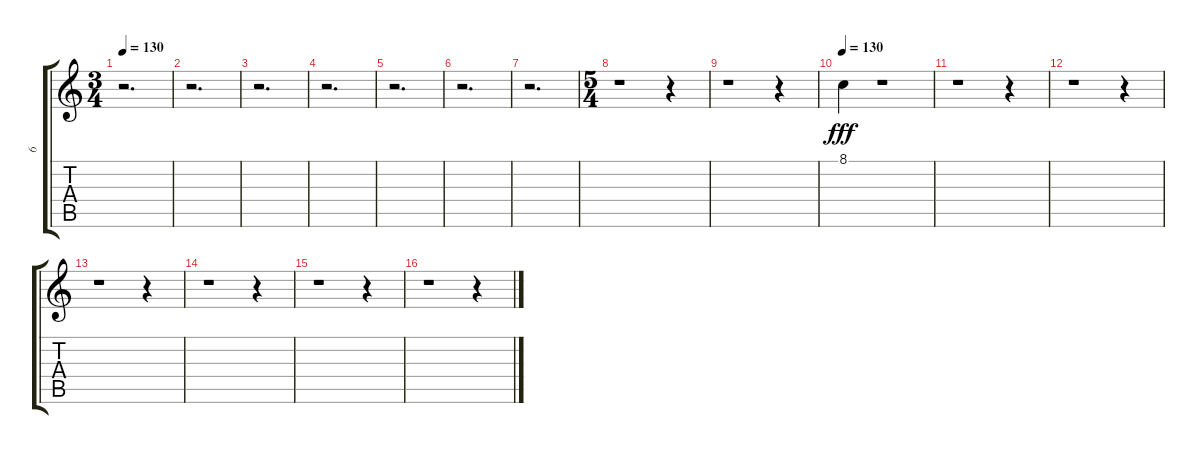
\track ("6" "6") {instrument orchestrahit}
\staff {score tabs}
\tuning (E4 B3 G3 D3 A2 E2) {hide}
\ts (3 4)
\tempo 130
\clef g2
\ks c
r.2{d dy fff} |
r.2{d} |
r.2{d} |
r.2{d} |
r.2{d} |
r.2{d} |
r.2{d} |
\ts (5 4)
r.1 r.4 |
r.1 r.4 |
\tempo 130
8.1.4 r.1 |
r.1 r.4 |
r.1 r.4 |
r.1 r.4 |
r.1 r.4 |
r.1 r.4 |
r.1 r.4
